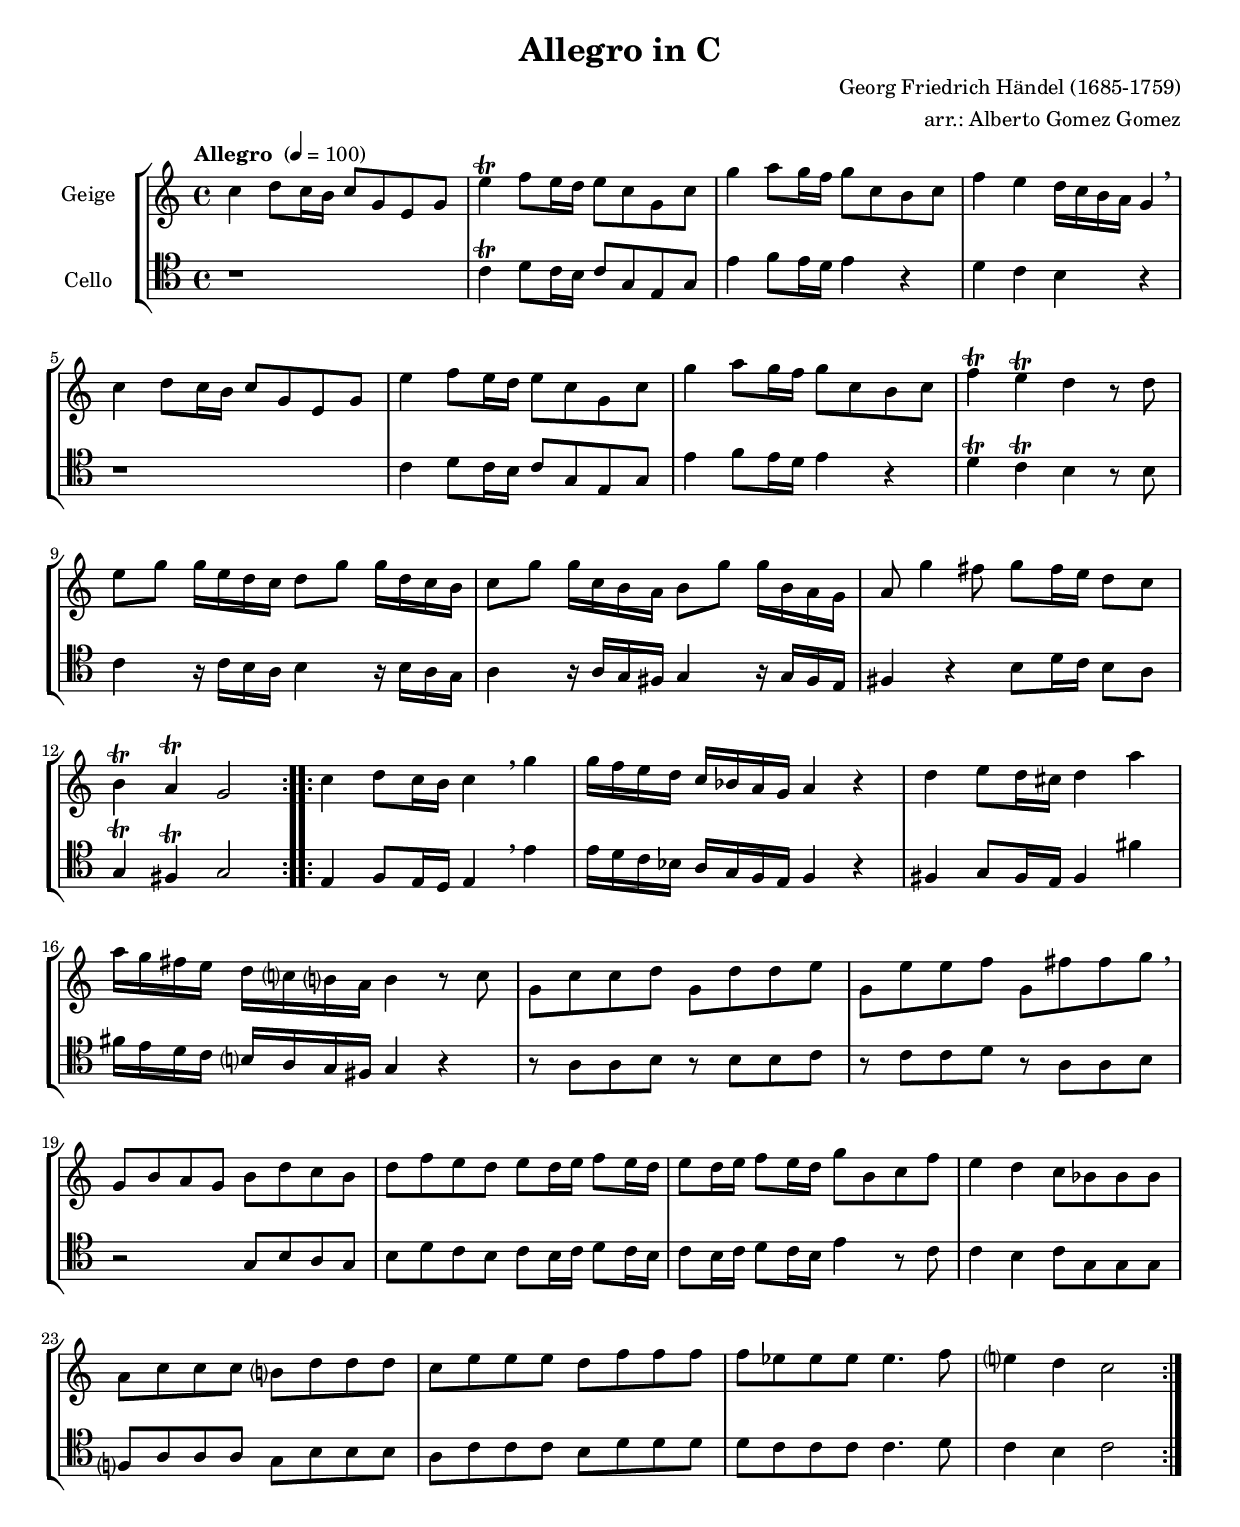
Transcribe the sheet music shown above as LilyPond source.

\version "2.14.2"
\include "deutsch.ly"

#(set-global-staff-size 18)

\header {
  title = "Allegro in C"
  composer = "Georg Friedrich Händel (1685-1759)"
  arranger = "arr.: Alberto Gomez Gomez"
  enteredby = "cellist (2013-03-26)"
}

voiceconsts = {
  \time 4/4
  \key c \major
  %\numericTimeSignature
  \compressFullBarRests
  \tempo "Allegro " 4=100
}

%minstr = "harpsichord"
mihi = "clarinet"
%minstr = "accordion"
milo = "bassoon"

moral = \markup \italic "molto rall."

va = \relative c'' {
  \voiceconsts
  \clef "treble"

  \repeat volta 2 {
    c4 d8 c16 h c8 g e g
    e'4\trill f8 e16 d e8 c g c
    g'4 a8 g16 f g8 c, h c
    f4 e d16 c h a g4 \breathe

    c4 d8 c16 h c8 g e g
    e'4 f8 e16 d e8 c g c
    g'4 a8 g16 f g8 c, h c
    f4\trill e\trill d r8 d

    e g g16 e d c d8 g g16 d c h
    c8 g' g16 c, h a h8 g' g16 h, a g
    a8 g'4 fis8 g fis16 e d8 c
    h4\trill a\trill g2
  }

  \repeat volta 2 {
    c4 d8 c16 h c4 \breathe g'
    g16 f e d c b a g a4 r
    d e8 d16 cis d4 a'
    a16 g fis e d c? h? a h4 r8 c

    g c c d g, d' d e
    g, e' e f g, fis' fis g \breathe
    g, h a g h d c h
    d f e d e d16 e f8 e16 d
    e8 d16 e f8 e16 d g8 h, c f

    e4 d c8 b b b
    a c c c h? d d d
    c e e e d f f f
    f es es es es4. f8
    e?4 d c2
  }
}

vb = \relative c'' {
  \voiceconsts
%  \clef "treble"
  \clef "tenor"

  \repeat volta 2 {
    r1
    c4\trill d8 c16 h c8 g e g
    e'4 f8 e16 d e4 r
    d c h r

    r1
    c4 d8 c16 h c8 g e g
    e'4 f8 e16 d e4 r
    d\trill c\trill h r8 h

    c4 r16 c h a h4 r16 h a g
    a4 r16 a g fis g4 r16 g fis e
    fis4 r h8 d16 c h8 a
    g4\trill fis\trill g2 
  }

  \repeat volta 2 {
    e4 f8 e16 d e4 \breathe e'
    e16 d c b a g f e f4 r
    fis g8 fis16 e fis4 fis'!
    fis16 e d c h? a g fis g4 r

    r8 a a h r h h c
    r c c d r a a h
    r2 g8 h a g
    h d c h c h16 c d8 c16 h
    c8 h16 c d8 c16 h e4 r8 c

    c4 h c8 g g g
    f? a a a g h h h
    a c c c h d d d
    d c c c c4. d8
    c4 h c2
  }
}


music = \new StaffGroup <<
      \new Staff {
	\set Staff.midiInstrument = \mihi
	\set Staff.instrumentName = #"Geige"
	\transpose c c { \va }
      }

      \new Staff {
	\set Staff.midiInstrument = \milo
	\set Staff.instrumentName = #"Cello"
	\transpose c c, { \vb }
      }
>>

\book {
  \score {
    \music
    \layout {}
  }

  \score {
    \unfoldRepeats \music

    \midi {
      \context {
        \Score
      }
    }
  }
}
